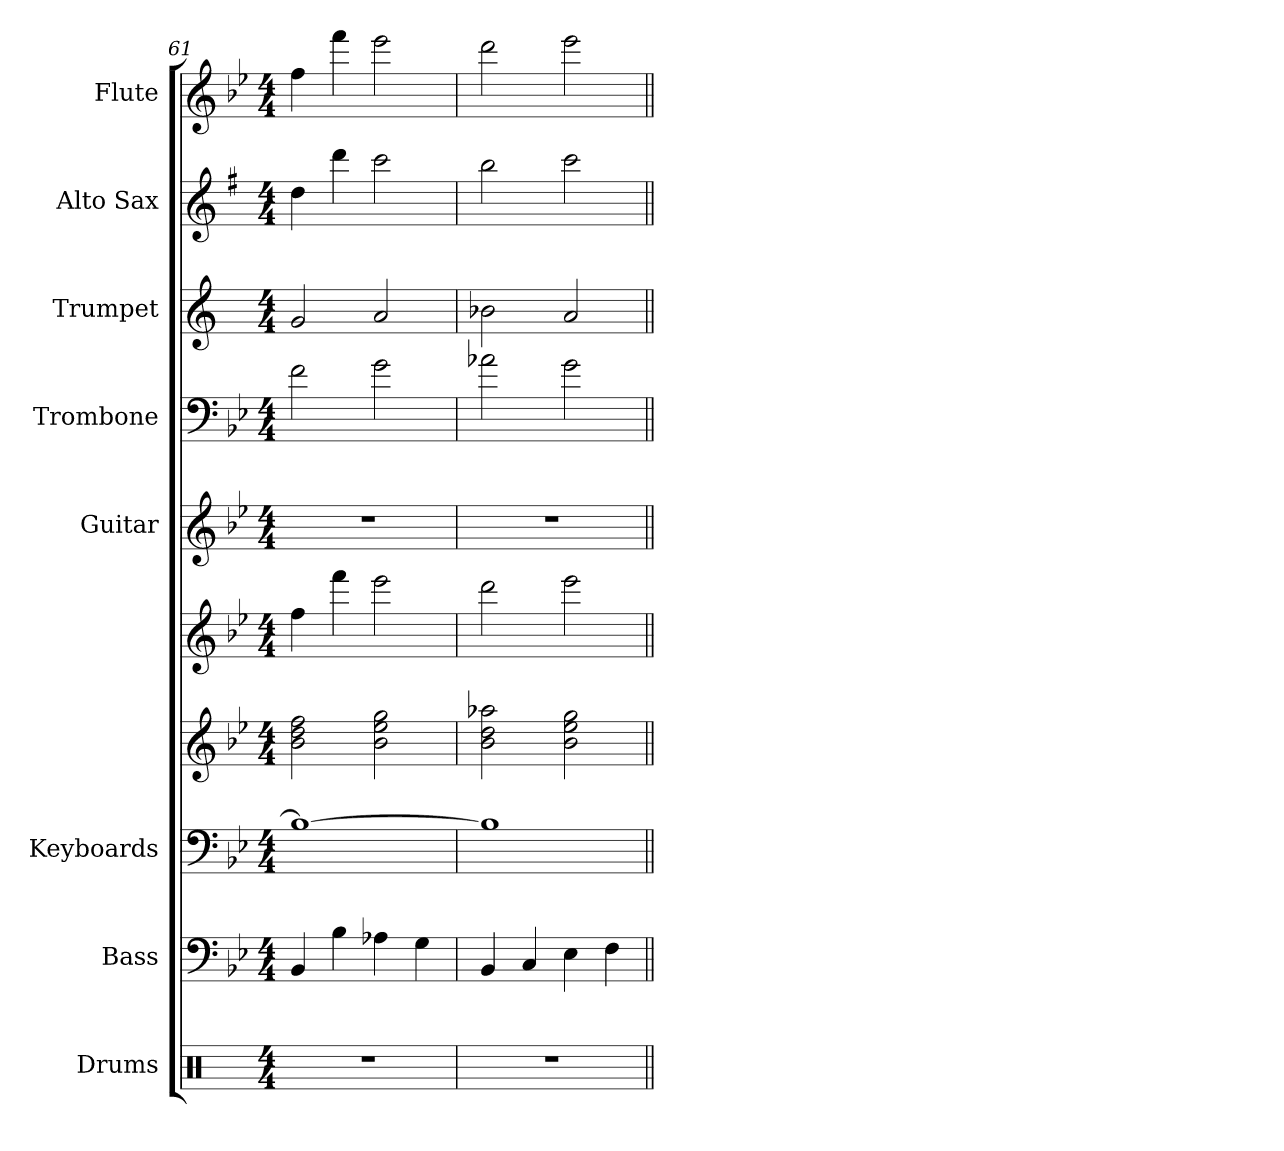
**kern	**kern	**kern	**kern	**kern	**kern	**kern	**kern	**kern	**kern
*part8	*part7	*part6	*part6	*part6	*part5	*part4	*part3	*part2	*part1
*staff10	*staff9	*staff8	*staff7	*staff6	*staff5	*staff4	*staff3	*staff2	*staff1
*I"Drums	*I"Bass	*I"Keyboards	*	*	*I"Guitar	*I"Trombone	*I"Trumpet	*I"Alto Sax	*I"Flute
*I'Dr.	*I'Bass	*I'Kbd.	*	*	*	*I'Tbn.	*I'Tpt.	*I'Alto Sax.	*I'Fl.
!!LO:PB:g=z
*clefX	*clefF4	*clefF4	*clefG2	*clefG2	*clefG2	*clefF4	*clefG2	*clefG2	*clefG2
*	*ITrd7c12	*	*	*	*ITrd7c12	*	*ITrd1c2	*ITrd5c9	*
*k[]	*k[b-e-]	*k[b-e-]	*k[b-e-]	*k[b-e-]	*k[b-e-]	*k[b-e-]	*k[b-e-]	*k[b-e-]	*k[b-e-]
*C:	*B-:	*B-:	*B-:	*B-:	*B-:	*B-:	*B-:	*B-:	*B-:
*M4/4	*M4/4	*M4/4	*M4/4	*M4/4	*M4/4	*M4/4	*M4/4	*M4/4	*M4/4
=61	=61	=61	=61	=61	=61	=61	=61	=61	=61
1r	4BBB-i/	1B-i_	2b-i\ 2ddi 2ffi	4ffi\	1r	2fi\	2fi/	4fi\	4ffi\
.	4BB-i\	.	.	4fffi\	.	.	.	4ffi\	4fffi\
.	4AA-Xi\	.	2b-i\ 2ee-i 2ggi	2eee-i\	.	2gi\	2gi/	2ee-i\	2eee-i\
.	4GGi\	.	.	.	.	.	.	.	.
=62	=62	=62	=62	=62	=62	=62	=62	=62	=62
1r	4BBB-i/	1B-i]	2b-i\ 2ddi 2aa-Xi	2dddi\	1r	2a-Xi\	2a-Xi\	2ddi\	2dddi\
.	4CCi/	.	.	.	.	.	.	.	.
.	4EE-i\	.	2b-i\ 2ee-i 2ggi	2eee-i\	.	2gi\	2gi/	2ee-i\	2eee-i\
.	4FFi\	.	.	.	.	.	.	.	.
=||	=||	=||	=||	=||	=||	=||	=||	=||	=||
*-	*-	*-	*-	*-	*-	*-	*-	*-	*-
